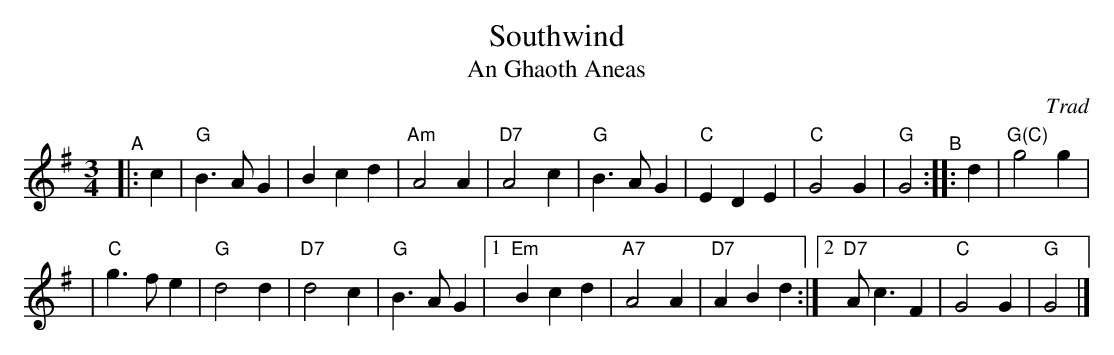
X:1
T: Southwind
T: An Ghaoth Aneas
O: Trad
M: 3/4
L: 1/4
K: G
"^A"|: c \
| "G"B>AG | Bcd | "Am"A2A | "D7"A2c \
| "G"B>AG | "C"EDE | "C"G2G | "G"G2  "^B":: d | "G(C)"g2g |
| "C"g>fe | "G"d2d | "D7"d2c | "G"B>AG |\
[1 "Em"Bcd | "A7"A2A | "D7"ABd :|[2 "D7"A<cF | "C"G2G | "G"G2 |]
